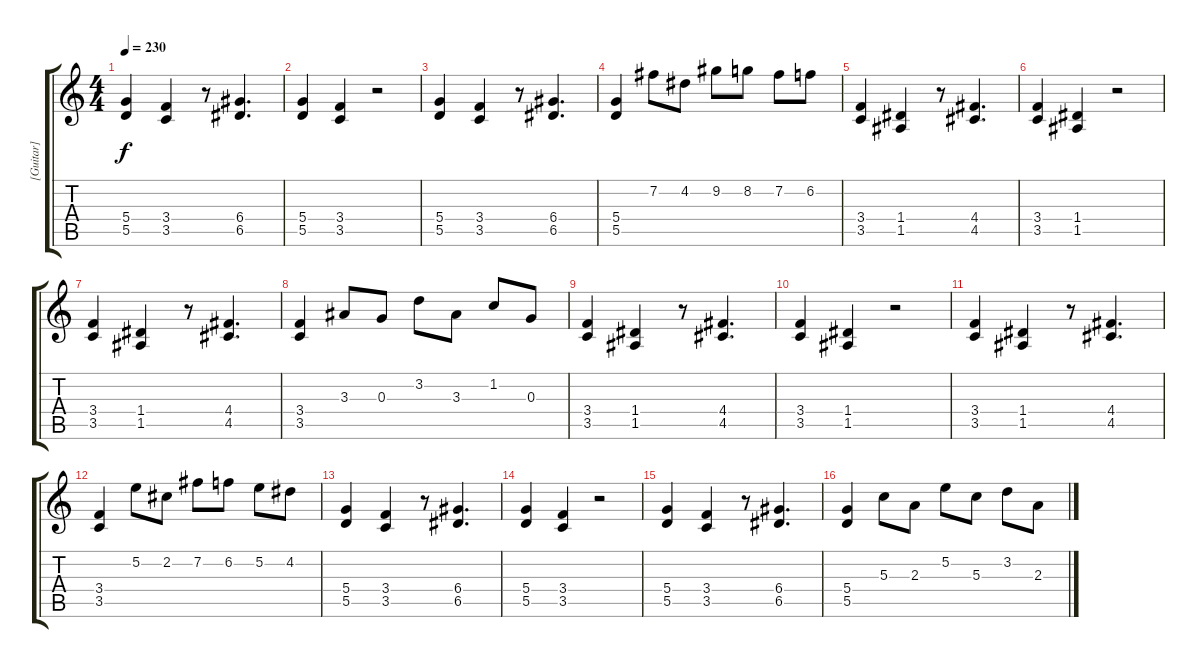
\track ("[Guitar]" "[Guitar]") {instrument distortionguitar}
\staff {score tabs}
\tuning (E4 B3 G3 D3 A2 D2) {hide}
\ts (4 4)
\tempo 230
\clef g2
\ks c
(5.4 5.5).4{dy f} (3.4 3.5).4 r.8 (6.4 6.5).4{d} |
(5.4 5.5).4 (3.4 3.5).4 r.2 |
(5.4 5.5).4 (3.4 3.5).4 r.8 (6.4 6.5).4{d} |
(5.4 5.5).4 7.2.8 4.2.8 9.2.8 8.2.8 7.2.8 6.2.8 |
(3.4 3.5).4 (1.4 1.5).4 r.8 (4.4 4.5).4{d} |
(3.4 3.5).4 (1.4 1.5).4 r.2 |
(3.4 3.5).4 (1.4 1.5).4 r.8 (4.4 4.5).4{d} |
(3.4 3.5).4 3.3.8 0.3.8 3.2.8 3.3.8 1.2.8 0.3.8 |
(3.4 3.5).4 (1.4 1.5).4 r.8 (4.4 4.5).4{d} |
(3.4 3.5).4 (1.4 1.5).4 r.2 |
(3.4 3.5).4 (1.4 1.5).4 r.8 (4.4 4.5).4{d} |
(3.4 3.5).4 5.2.8 2.2.8 7.2.8 6.2.8 5.2.8 4.2.8 |
(5.4 5.5).4 (3.4 3.5).4 r.8 (6.4 6.5).4{d} |
(5.4 5.5).4 (3.4 3.5).4 r.2 |
(5.4 5.5).4 (3.4 3.5).4 r.8 (6.4 6.5).4{d} |
(5.4 5.5).4 5.3.8 2.3.8 5.2.8 5.3.8 3.2.8 2.3.8
